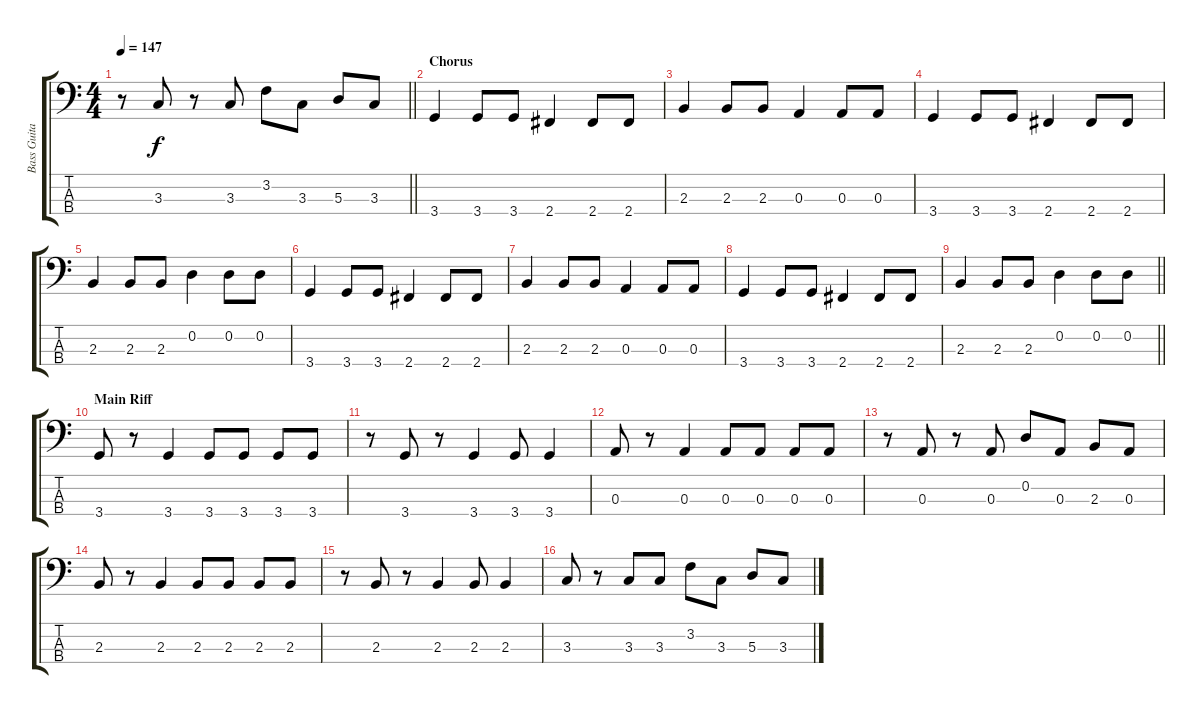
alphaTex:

\track ("Bass Guitar" "Bass Guita") {instrument electricbassfinger}
\staff {score tabs}
\tuning (G2 D2 A1 E1) {hide}
\ts (4 4)
\tempo 147
\clef f4
\barLineRight lightlight
\ks c
r.8{dy f} 3.3.8 r.8 3.3.8 3.2.8 3.3.8 5.3.8 3.3.8 |
\section ("" "Chorus")
3.4.4 3.4.8 3.4.8 2.4.4 2.4.8 2.4.8 |
2.3.4 2.3.8 2.3.8 0.3.4 0.3.8 0.3.8 |
3.4.4 3.4.8 3.4.8 2.4.4 2.4.8 2.4.8 |
2.3.4 2.3.8 2.3.8 0.2.4 0.2.8 0.2.8 |
3.4.4 3.4.8 3.4.8 2.4.4 2.4.8 2.4.8 |
2.3.4 2.3.8 2.3.8 0.3.4 0.3.8 0.3.8 |
3.4.4 3.4.8 3.4.8 2.4.4 2.4.8 2.4.8 |
\barLineRight lightlight
2.3.4 2.3.8 2.3.8 0.2.4 0.2.8 0.2.8 |
\section ("" "Main Riff")
3.4.8 r.8 3.4.4 3.4.8 3.4.8 3.4.8 3.4.8 |
r.8 3.4.8 r.8 3.4.4 3.4.8 3.4.4 |
0.3.8 r.8 0.3.4 0.3.8 0.3.8 0.3.8 0.3.8 |
r.8 0.3.8 r.8 0.3.8 0.2.8 0.3.8 2.3.8 0.3.8 |
2.3.8 r.8 2.3.4 2.3.8 2.3.8 2.3.8 2.3.8 |
r.8 2.3.8 r.8 2.3.4 2.3.8 2.3.4 |
3.3.8 r.8 3.3.8 3.3.8 3.2.8 3.3.8 5.3.8 3.3.8
